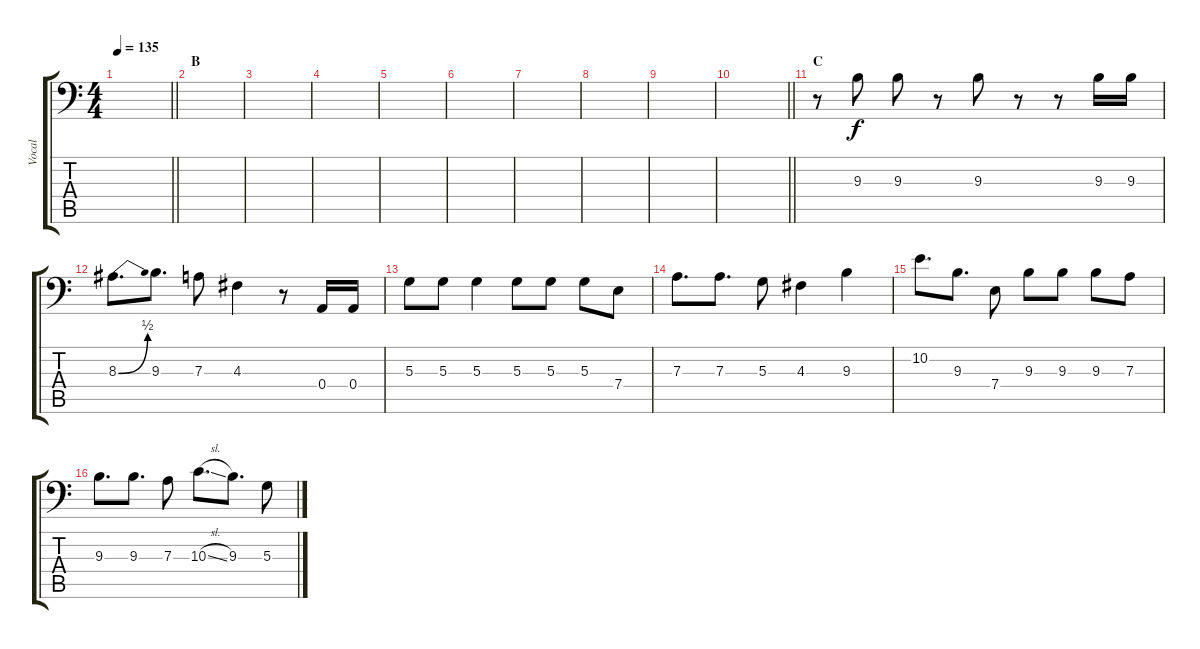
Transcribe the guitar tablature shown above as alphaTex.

\track ("Vocal" "Vocal") {instrument lead2sawtooth}
\staff {score tabs}
\tuning (B3 Gb3 D3 A2 E2 A1) {hide}
\ts (4 4)
\tempo 135
\clef f4
\barLineRight lightlight
\ks c
|
\section ("" "B")
|
|
|
|
|
|
|
|
\barLineRight lightlight
|
\section ("" "C")
r.8 9.3.8 9.3.8 r.8 9.3.8 r.8 r.8 9.3.16 9.3.16 |
8.3{be (bend 0 0 60 2)}.8{d} 9.3.8{d} 7.3.8 4.3.4 r.8 0.4.16 0.4.16 |
5.3.8 5.3.8 5.3.4 5.3.8 5.3.8 5.3.8 7.4.8 |
7.3.8{d} 7.3.8{d} 5.3.8 4.3.4 9.3.4 |
10.2.8{d} 9.3.8{d} 7.4.8 9.3.8 9.3.8 9.3.8 7.3.8 |
9.3.8{d} 9.3.8{d} 7.3.8 10.3{sl}.8{d} 9.3.8{d} 5.3.8
